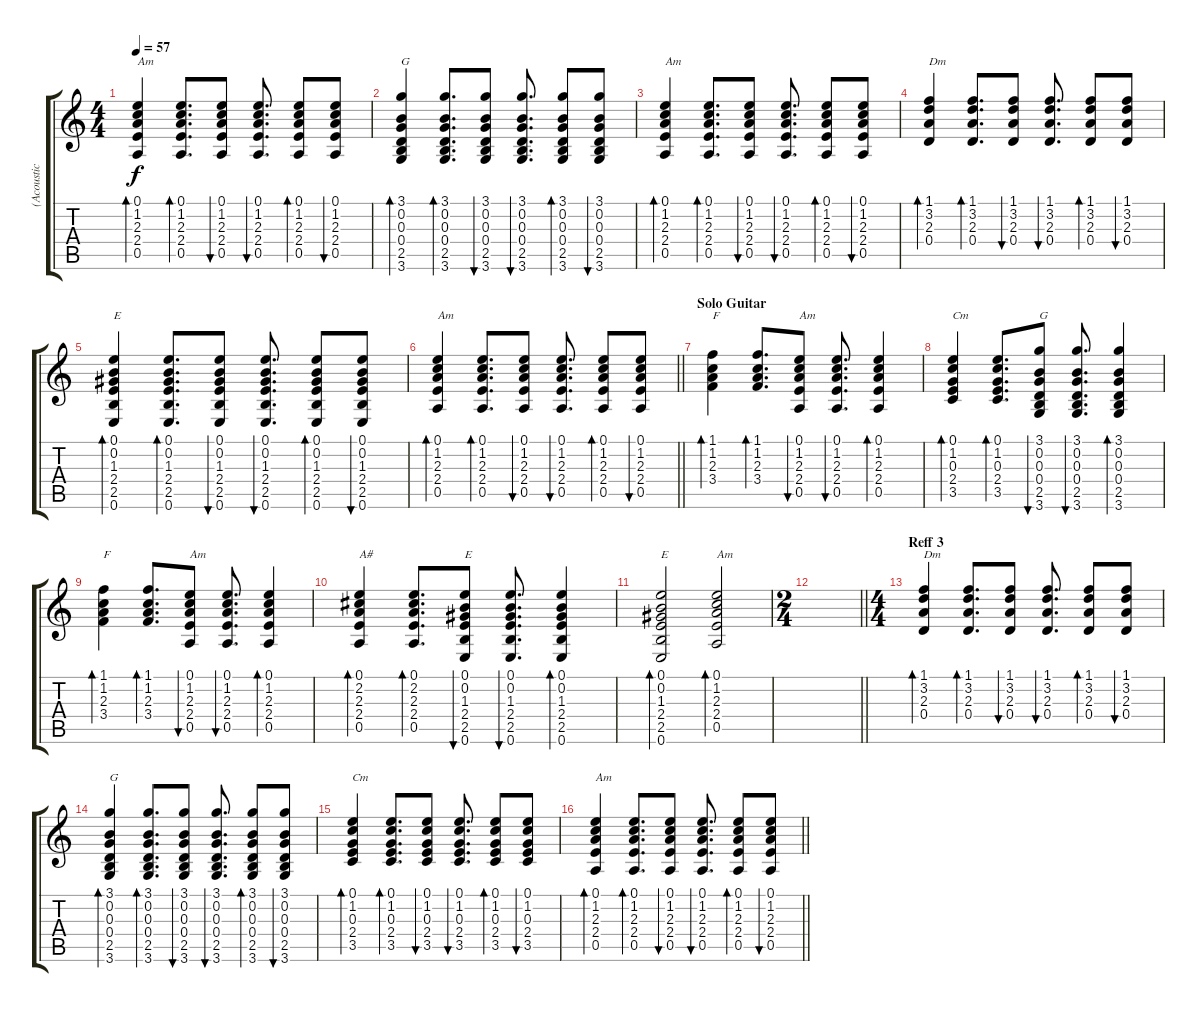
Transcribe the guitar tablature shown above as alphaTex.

\track ("(Acoustic Guitar)" "(Acoustic ") {instrument acousticguitarsteel}
\staff {score tabs}
\tuning (E4 B3 G3 D3 A2 E2) {hide}
\ts (4 4)
\tempo 57
\clef g2
\ks c
(0.1 1.2 2.3 2.4 0.5).4{bd 30 txt "Am" dy f} (0.1 1.2 2.3 2.4 0.5).8{d bd 30} (0.1 1.2 2.3 2.4 0.5).8{bu 30} (0.1 1.2 2.3 2.4 0.5).8{d bu 30} (0.1 1.2 2.3 2.4 0.5).8{bd 30} (0.1 1.2 2.3 2.4 0.5).8{bu 30} |
(3.1 0.2 0.3 0.4 2.5 3.6).4{bd 30 txt "G"} (3.1 0.2 0.3 0.4 2.5 3.6).8{d bd 30} (3.1 0.2 0.3 0.4 2.5 3.6).8{bu 30} (3.1 0.2 0.3 0.4 2.5 3.6).8{d bu 30} (3.1 0.2 0.3 0.4 2.5 3.6).8{bd 30} (3.1 0.2 0.3 0.4 2.5 3.6).8{bu 30} |
(0.1 1.2 2.3 2.4 0.5).4{bd 30 txt "Am"} (0.1 1.2 2.3 2.4 0.5).8{d bd 30} (0.1 1.2 2.3 2.4 0.5).8{bu 30} (0.1 1.2 2.3 2.4 0.5).8{d bu 30} (0.1 1.2 2.3 2.4 0.5).8{bd 30} (0.1 1.2 2.3 2.4 0.5).8{bu 30} |
(1.1 3.2 2.3 0.4).4{bd 30 txt "Dm"} (1.1 3.2 2.3 0.4).8{d bd 30} (1.1 3.2 2.3 0.4).8{bu 30} (1.1 3.2 2.3 0.4).8{d bu 30} (1.1 3.2 2.3 0.4).8{bd 30} (1.1 3.2 2.3 0.4).8{bu 30} |
(0.1 0.2 1.3 2.4 2.5 0.6).4{bd 30 txt "E"} (0.1 0.2 1.3 2.4 2.5 0.6).8{d bd 30} (0.1 0.2 1.3 2.4 2.5 0.6).8{bu 30} (0.1 0.2 1.3 2.4 2.5 0.6).8{d bu 30} (0.1 0.2 1.3 2.4 2.5 0.6).8{bd 30} (0.1 0.2 1.3 2.4 2.5 0.6).8{bu 30} |
\barLineRight lightlight
(0.1 1.2 2.3 2.4 0.5).4{bd 30 txt "Am"} (0.1 1.2 2.3 2.4 0.5).8{d bd 30} (0.1 1.2 2.3 2.4 0.5).8{bu 30} (0.1 1.2 2.3 2.4 0.5).8{d bu 30} (0.1 1.2 2.3 2.4 0.5).8{bd 30} (0.1 1.2 2.3 2.4 0.5).8{bu 30} |
\section ("" "Solo Guitar")
(1.1 1.2 2.3 3.4).4{bd 30 txt "F"} (1.1 1.2 2.3 3.4).8{d bd 30} (0.1 1.2 2.3 2.4 0.5).8{bu 30 txt "Am"} (0.1 1.2 2.3 2.4 0.5).8{d bu 30} (0.1 1.2 2.3 2.4 0.5).4{bd 30} |
(0.1 1.2 0.3 2.4 3.5).4{bd 30 txt "Cm"} (0.1 1.2 0.3 2.4 3.5).8{d bd 30} (3.1 0.2 0.3 0.4 2.5 3.6).8{bu 30 txt "G"} (3.1 0.2 0.3 0.4 2.5 3.6).8{d bu 30} (3.1 0.2 0.3 0.4 2.5 3.6).4{bd 30} |
(1.1 1.2 2.3 3.4).4{bd 30 txt "F"} (1.1 1.2 2.3 3.4).8{d bd 30} (0.1 1.2 2.3 2.4 0.5).8{bu 30 txt "Am"} (0.1 1.2 2.3 2.4 0.5).8{d bu 30} (0.1 1.2 2.3 2.4 0.5).4{bd 30} |
(0.1 2.2 2.3 2.4 0.5).4{bd 30 txt "A#"} (0.1 2.2 2.3 2.4 0.5).8{d bd 30} (0.1 0.2 1.3 2.4 2.5 0.6).8{bu 30 txt "E"} (0.1 0.2 1.3 2.4 2.5 0.6).8{d bu 30} (0.1 0.2 1.3 2.4 2.5 0.6).4{bd 30} |
(0.1 0.2 1.3 2.4 2.5 0.6).2{bd 30 txt "E"} (0.1 1.2 2.3 2.4 0.5).2{bd 30 txt "Am"} |
\ts (2 4)
\barLineRight lightlight
|
\ts (4 4)
\section ("" "Reff 3")
(1.1 3.2 2.3 0.4).4{bd 30 txt "Dm"} (1.1 3.2 2.3 0.4).8{d bd 30} (1.1 3.2 2.3 0.4).8{bu 30} (1.1 3.2 2.3 0.4).8{d bu 30} (1.1 3.2 2.3 0.4).8{bd 30} (1.1 3.2 2.3 0.4).8{bu 30} |
(3.1 0.2 0.3 0.4 2.5 3.6).4{bd 30 txt "G"} (3.1 0.2 0.3 0.4 2.5 3.6).8{d bd 30} (3.1 0.2 0.3 0.4 2.5 3.6).8{bu 30} (3.1 0.2 0.3 0.4 2.5 3.6).8{d bu 30} (3.1 0.2 0.3 0.4 2.5 3.6).8{bd 30} (3.1 0.2 0.3 0.4 2.5 3.6).8{bu 30} |
(0.1 1.2 0.3 2.4 3.5).4{bd 30 txt "Cm"} (0.1 1.2 0.3 2.4 3.5).8{d bd 30} (0.1 1.2 0.3 2.4 3.5).8{bu 30} (0.1 1.2 0.3 2.4 3.5).8{d bu 30} (0.1 1.2 0.3 2.4 3.5).8{bd 30} (0.1 1.2 0.3 2.4 3.5).8{bu 30} |
\barLineRight lightlight
(0.1 1.2 2.3 2.4 0.5).4{bd 30 txt "Am"} (0.1 1.2 2.3 2.4 0.5).8{d bd 30} (0.1 1.2 2.3 2.4 0.5).8{bu 30} (0.1 1.2 2.3 2.4 0.5).8{d bu 30} (0.1 1.2 2.3 2.4 0.5).8{bd 30} (0.1 1.2 2.3 2.4 0.5).8{bu 30}
